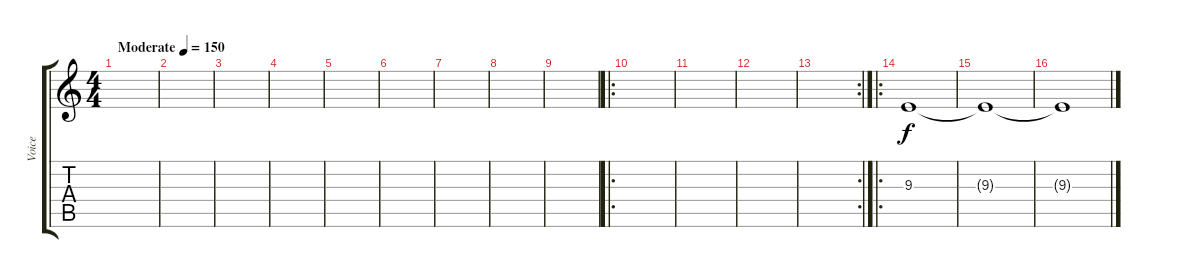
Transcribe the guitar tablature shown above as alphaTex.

\track ("Voice" "Voice") {instrument voiceoohs}
\staff {score tabs}
\tuning (E4 B3 G3 D3 A2 E2) {hide}
\ts (4 4)
\tempo (150 "Moderate")
\clef g2
\ks c
|
|
|
|
|
|
|
|
|
\ro
|
|
|
\rc 2
|
\ro
9.3.1 |
9.3{t}.1 |
9.3{t}.1
